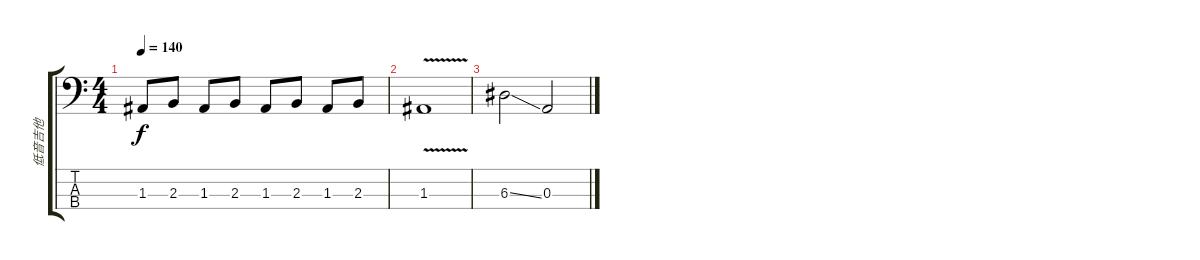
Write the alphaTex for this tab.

\track ("低音吉他" "低音吉他") {instrument electricbassfinger}
\staff {score tabs}
\tuning (G2 D2 A1 E1) {hide}
\ts (4 4)
\tempo 140
\clef f4
\ks c
1.3.8{dy f} 2.3.8 1.3.8 2.3.8 1.3.8 2.3.8 1.3.8 2.3.8 |
1.3{v}.1 |
6.3{ss}.2 0.3.2{volume 0 instrument electricbassfinger}
